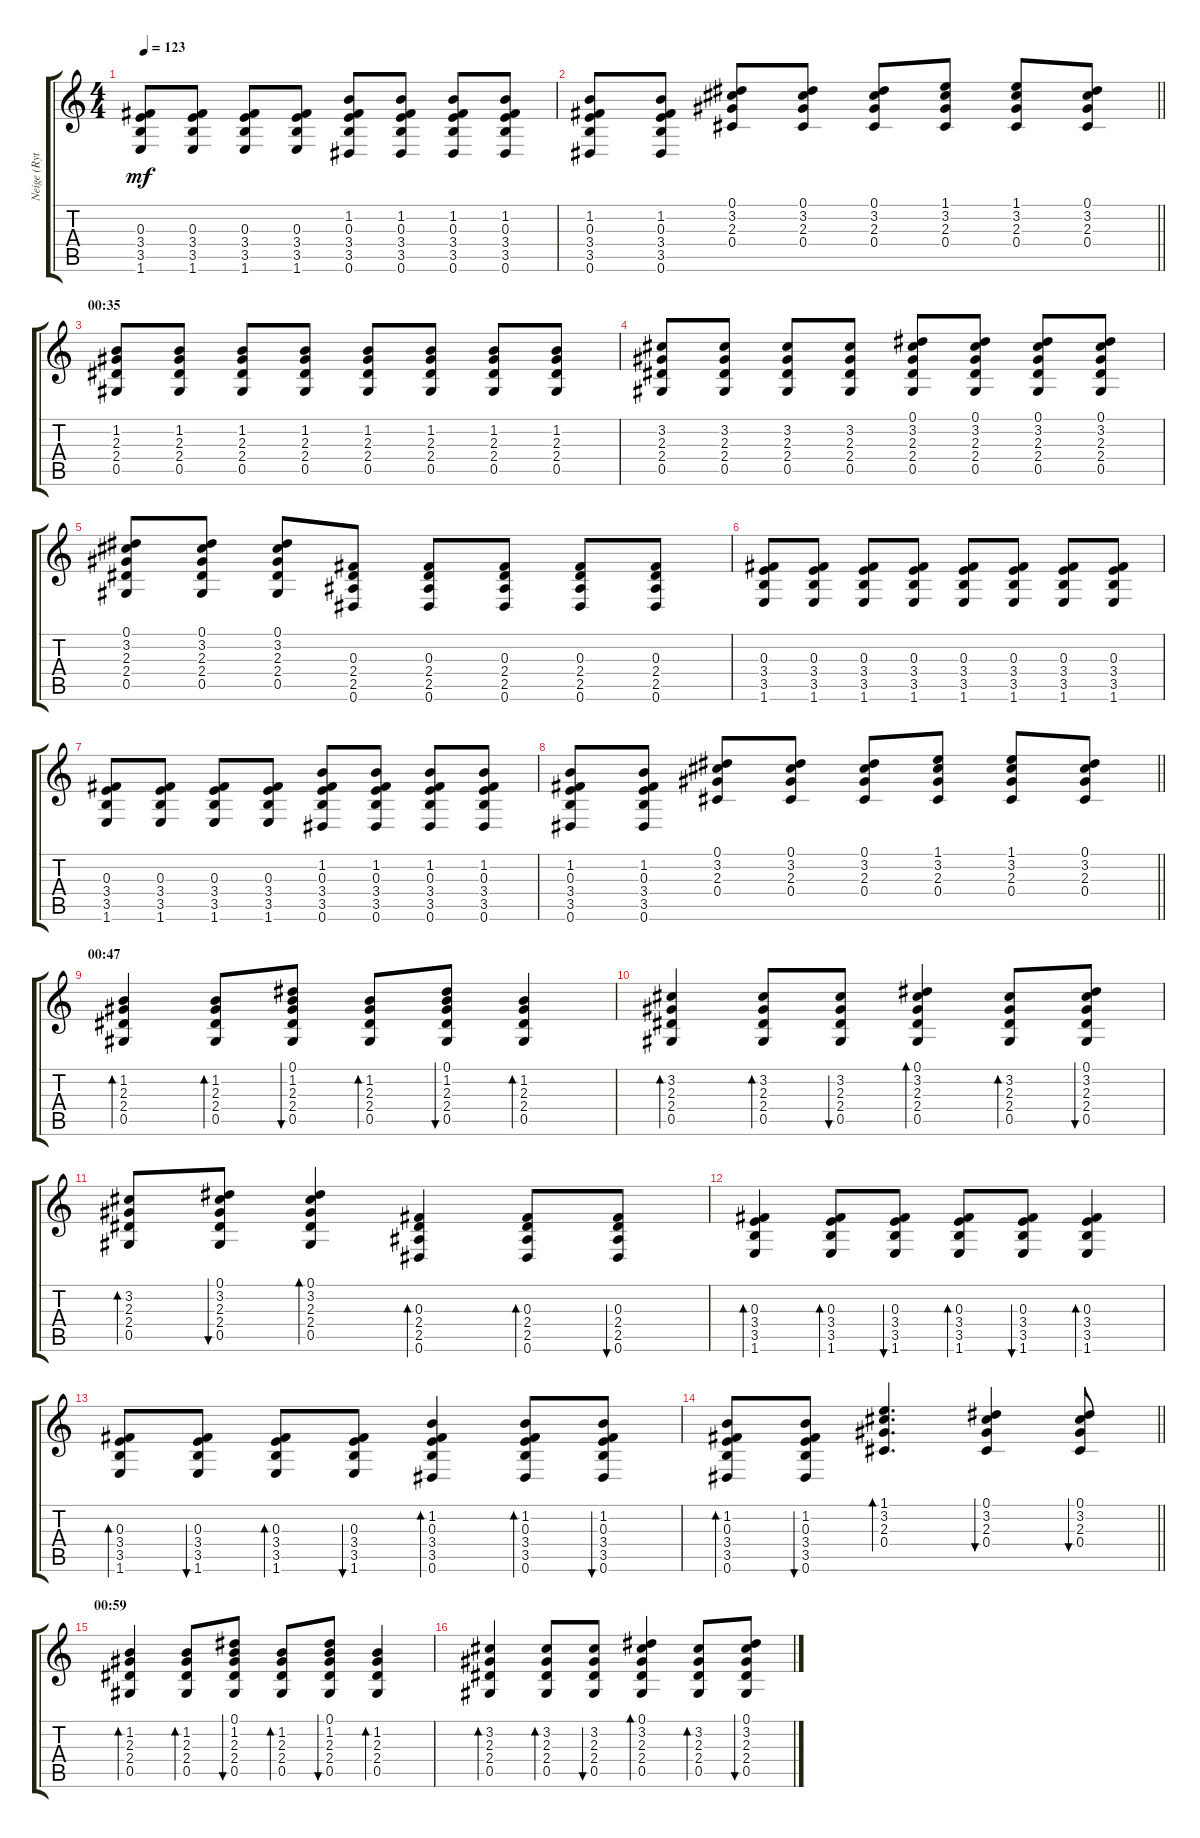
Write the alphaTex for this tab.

\track ("Neige (Rythm)" "Neige (Ryt") {instrument electricguitarjazz}
\staff {score tabs}
\tuning (Eb4 Bb3 Gb3 Db3 Ab2 Eb2) {hide}
\ts (4 4)
\tempo 123
\clef g2
\ks c
(0.3 3.4 3.5 1.6).8{dy mf} (0.3 3.4 3.5 1.6).8 (0.3 3.4 3.5 1.6).8 (0.3 3.4 3.5 1.6).8 (1.2 0.3 3.4 3.5 0.6).8 (1.2 0.3 3.4 3.5 0.6).8 (1.2 0.3 3.4 3.5 0.6).8 (1.2 0.3 3.4 3.5 0.6).8 |
\barLineRight lightlight
(1.2 0.3 3.4 3.5 0.6).8 (1.2 0.3 3.4 3.5 0.6).8 (0.1 3.2 2.3 0.4).8 (0.1 3.2 2.3 0.4).8 (0.1 3.2 2.3 0.4).8 (1.1 3.2 2.3 0.4).8 (1.1 3.2 2.3 0.4).8 (0.1 3.2 2.3 0.4).8 |
\section ("" "00:35")
(1.2 2.3 2.4 0.5).8 (1.2 2.3 2.4 0.5).8 (1.2 2.3 2.4 0.5).8 (1.2 2.3 2.4 0.5).8 (1.2 2.3 2.4 0.5).8 (1.2 2.3 2.4 0.5).8 (1.2 2.3 2.4 0.5).8 (1.2 2.3 2.4 0.5).8 |
(3.2 2.3 2.4 0.5).8 (3.2 2.3 2.4 0.5).8 (3.2 2.3 2.4 0.5).8 (3.2 2.3 2.4 0.5).8 (0.1 3.2 2.3 2.4 0.5).8 (0.1 3.2 2.3 2.4 0.5).8 (0.1 3.2 2.3 2.4 0.5).8 (0.1 3.2 2.3 2.4 0.5).8 |
(0.1 3.2 2.3 2.4 0.5).8 (0.1 3.2 2.3 2.4 0.5).8 (0.1 3.2 2.3 2.4 0.5).8 (0.3 2.4 2.5 0.6).8 (0.3 2.4 2.5 0.6).8 (0.3 2.4 2.5 0.6).8 (0.3 2.4 2.5 0.6).8 (0.3 2.4 2.5 0.6).8 |
(0.3 3.4 3.5 1.6).8 (0.3 3.4 3.5 1.6).8 (0.3 3.4 3.5 1.6).8 (0.3 3.4 3.5 1.6).8 (0.3 3.4 3.5 1.6).8 (0.3 3.4 3.5 1.6).8 (0.3 3.4 3.5 1.6).8 (0.3 3.4 3.5 1.6).8 |
(0.3 3.4 3.5 1.6).8 (0.3 3.4 3.5 1.6).8 (0.3 3.4 3.5 1.6).8 (0.3 3.4 3.5 1.6).8 (1.2 0.3 3.4 3.5 0.6).8 (1.2 0.3 3.4 3.5 0.6).8 (1.2 0.3 3.4 3.5 0.6).8 (1.2 0.3 3.4 3.5 0.6).8 |
\barLineRight lightlight
(1.2 0.3 3.4 3.5 0.6).8 (1.2 0.3 3.4 3.5 0.6).8 (0.1 3.2 2.3 0.4).8 (0.1 3.2 2.3 0.4).8 (0.1 3.2 2.3 0.4).8 (1.1 3.2 2.3 0.4).8 (1.1 3.2 2.3 0.4).8 (0.1 3.2 2.3 0.4).8 |
\section ("" "00:47")
(1.2 2.3 2.4 0.5).4{bd 60} (1.2 2.3 2.4 0.5).8{bd 60} (0.1 1.2 2.3 2.4 0.5).8{bu 60} (1.2 2.3 2.4 0.5).8{bd 60} (0.1 1.2 2.3 2.4 0.5).8{bu 60} (1.2 2.3 2.4 0.5).4{bd 60} |
(3.2 2.3 2.4 0.5).4{bd 60} (3.2 2.3 2.4 0.5).8{bd 60} (3.2 2.3 2.4 0.5).8{bu 60} (0.1 3.2 2.3 2.4 0.5).4{bd 60} (3.2 2.3 2.4 0.5).8{bd 60} (0.1 3.2 2.3 2.4 0.5).8{bu 60} |
(3.2 2.3 2.4 0.5).8{bd 60} (0.1 3.2 2.3 2.4 0.5).8{bu 60} (0.1 3.2 2.3 2.4 0.5).4{bd 60} (0.3 2.4 2.5 0.6).4{bd 60} (0.3 2.4 2.5 0.6).8{bd 60} (0.3 2.4 2.5 0.6).8{bu 60} |
(0.3 3.4 3.5 1.6).4{bd 60} (0.3 3.4 3.5 1.6).8{bd 60} (0.3 3.4 3.5 1.6).8{bu 60} (0.3 3.4 3.5 1.6).8{bd 60} (0.3 3.4 3.5 1.6).8{bu 60} (0.3 3.4 3.5 1.6).4{bd 60} |
(0.3 3.4 3.5 1.6).8{bd 60} (0.3 3.4 3.5 1.6).8{bu 60} (0.3 3.4 3.5 1.6).8{bd 60} (0.3 3.4 3.5 1.6).8{bu 60} (1.2 0.3 3.4 3.5 0.6).4{bd 60} (1.2 0.3 3.4 3.5 0.6).8{bd 60} (1.2 0.3 3.4 3.5 0.6).8{bu 60} |
\barLineRight lightlight
(1.2 0.3 3.4 3.5 0.6).8{bd 60} (1.2 0.3 3.4 3.5 0.6).8{bu 60} (1.1 3.2 2.3 0.4).4{d bd 60} (0.1 3.2 2.3 0.4).4{bu 60} (0.1 3.2 2.3 0.4).8{bu 60} |
\section ("" "00:59")
(1.2 2.3 2.4 0.5).4{bd 60} (1.2 2.3 2.4 0.5).8{bd 60} (0.1 1.2 2.3 2.4 0.5).8{bu 60} (1.2 2.3 2.4 0.5).8{bd 60} (0.1 1.2 2.3 2.4 0.5).8{bu 60} (1.2 2.3 2.4 0.5).4{bd 60} |
(3.2 2.3 2.4 0.5).4{bd 60} (3.2 2.3 2.4 0.5).8{bd 60} (3.2 2.3 2.4 0.5).8{bu 60} (0.1 3.2 2.3 2.4 0.5).4{bd 60} (3.2 2.3 2.4 0.5).8{bd 60} (0.1 3.2 2.3 2.4 0.5).8{bu 60}
